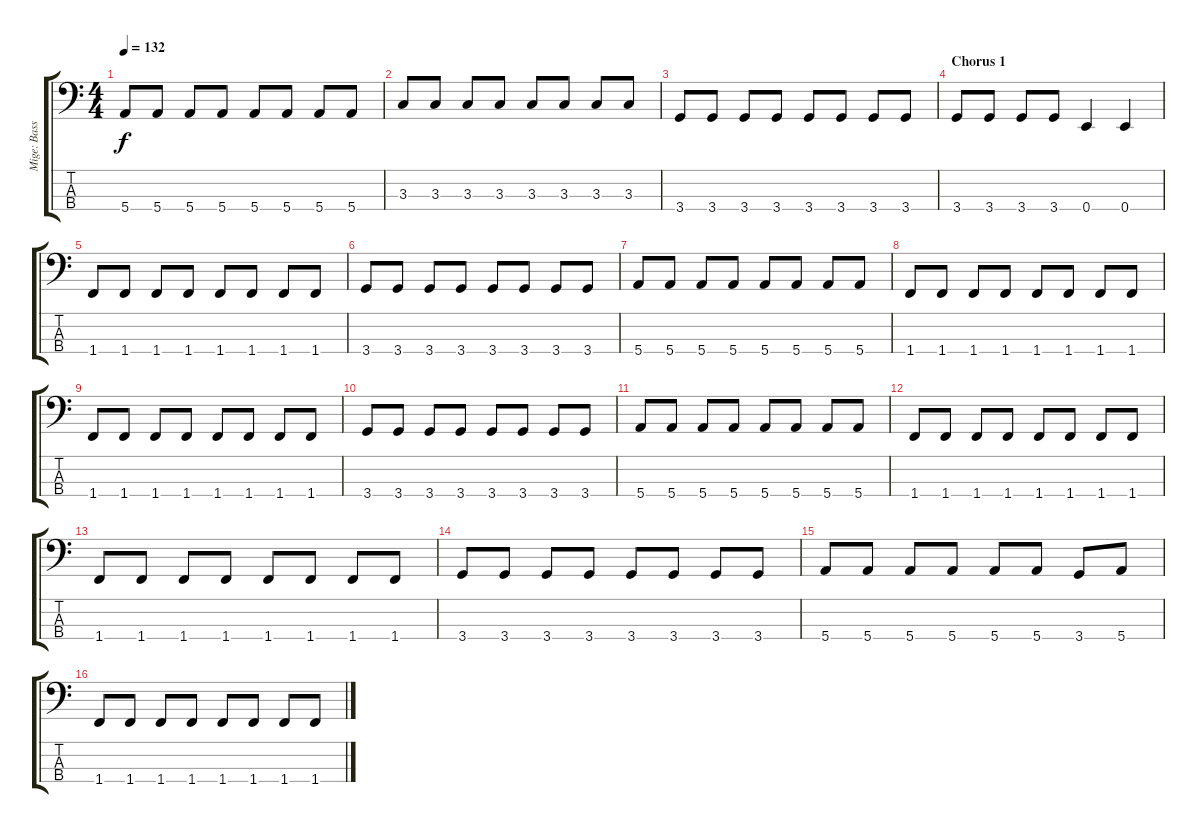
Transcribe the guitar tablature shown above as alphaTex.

\track ("Mige: Bass Guitar" "Mige: Bass") {instrument electricbasspick}
\staff {score tabs}
\tuning (G2 D2 A1 E1) {hide}
\ts (4 4)
\tempo 132
\clef f4
\ks c
5.4.8{dy f} 5.4.8 5.4.8 5.4.8 5.4.8 5.4.8 5.4.8 5.4.8 |
3.3.8 3.3.8 3.3.8 3.3.8 3.3.8 3.3.8 3.3.8 3.3.8 |
3.4.8 3.4.8 3.4.8 3.4.8 3.4.8 3.4.8 3.4.8 3.4.8 |
\section ("" "Chorus 1")
3.4.8 3.4.8 3.4.8 3.4.8 0.4.4 0.4.4 |
1.4.8 1.4.8 1.4.8 1.4.8 1.4.8 1.4.8 1.4.8 1.4.8 |
3.4.8 3.4.8 3.4.8 3.4.8 3.4.8 3.4.8 3.4.8 3.4.8 |
5.4.8 5.4.8 5.4.8 5.4.8 5.4.8 5.4.8 5.4.8 5.4.8 |
1.4.8 1.4.8 1.4.8 1.4.8 1.4.8 1.4.8 1.4.8 1.4.8 |
1.4.8 1.4.8 1.4.8 1.4.8 1.4.8 1.4.8 1.4.8 1.4.8 |
3.4.8 3.4.8 3.4.8 3.4.8 3.4.8 3.4.8 3.4.8 3.4.8 |
5.4.8 5.4.8 5.4.8 5.4.8 5.4.8 5.4.8 5.4.8 5.4.8 |
1.4.8 1.4.8 1.4.8 1.4.8 1.4.8 1.4.8 1.4.8 1.4.8 |
1.4.8 1.4.8 1.4.8 1.4.8 1.4.8 1.4.8 1.4.8 1.4.8 |
3.4.8 3.4.8 3.4.8 3.4.8 3.4.8 3.4.8 3.4.8 3.4.8 |
5.4.8 5.4.8 5.4.8 5.4.8 5.4.8 5.4.8 3.4.8 5.4.8 |
1.4.8 1.4.8 1.4.8 1.4.8 1.4.8 1.4.8 1.4.8 1.4.8
